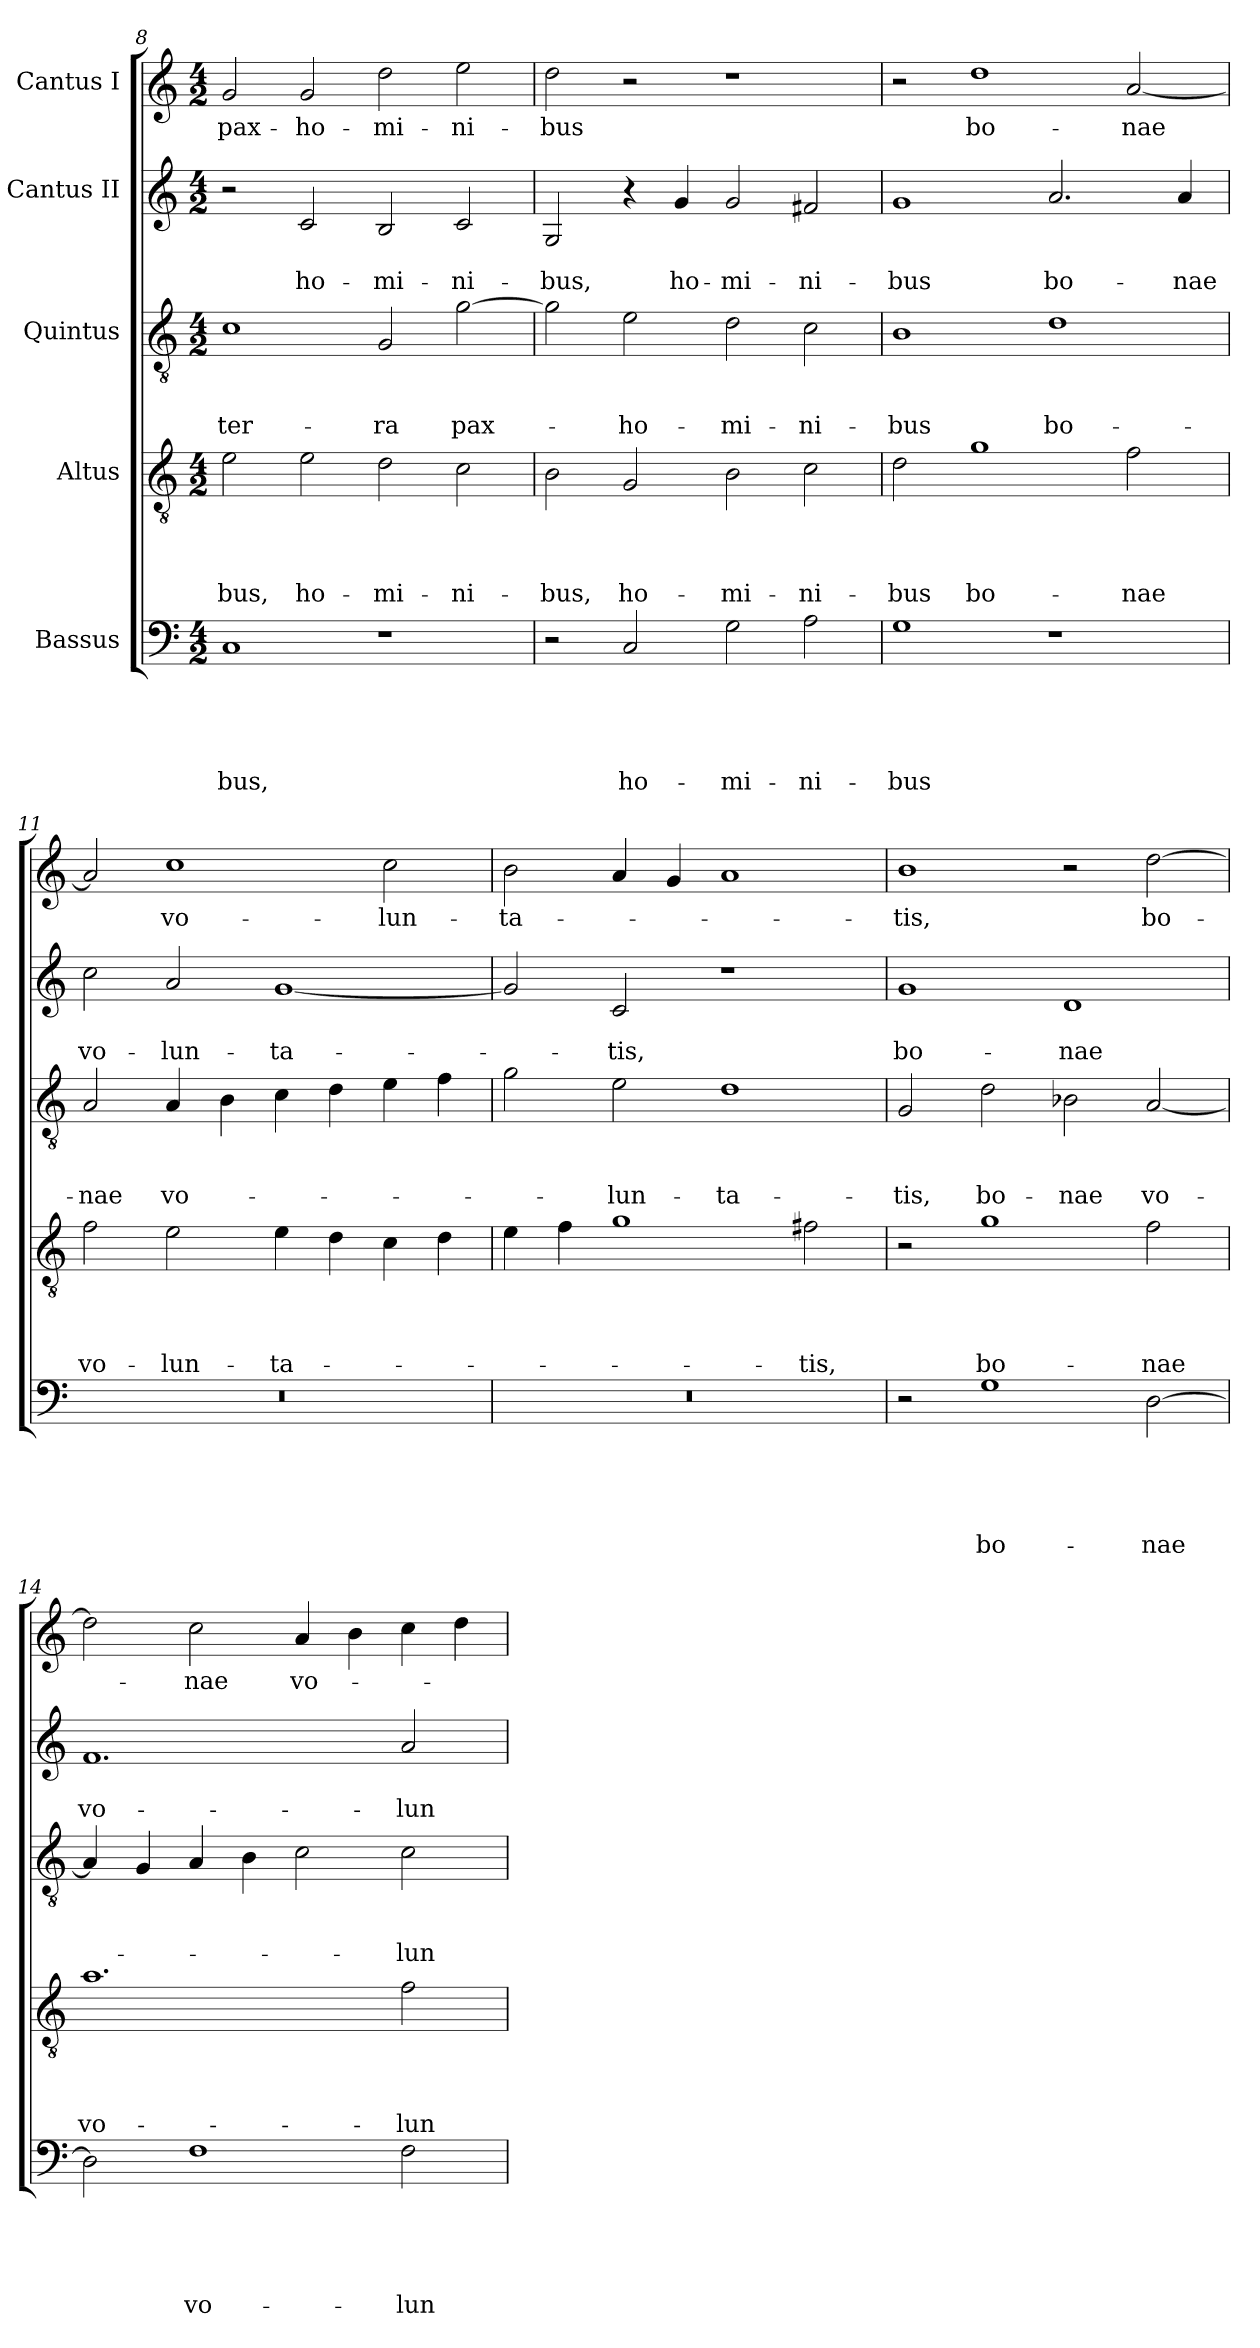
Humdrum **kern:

**kern	**text	**text	**text	**text	**text	**kern	**text	**text	**text	**text	**kern	**text	**text	**text	**kern	**text	**text	**kern	**text
*part5	*part5	*part5	*part5	*part5	*part5	*part4	*part4	*part4	*part4	*part4	*part3	*part3	*part3	*part3	*part2	*part2	*part2	*part1	*part1
*staff5	*staff5	*staff5	*staff5	*staff5	*staff5	*staff4	*staff4	*staff4	*staff4	*staff4	*staff3	*staff3	*staff3	*staff3	*staff2	*staff2	*staff2	*staff1	*staff1
*I"Bassus	*	*	*	*	*	*I"Altus	*	*	*	*	*I"Quintus	*	*	*	*I"Cantus II	*	*	*I"Cantus I	*
*clefF4	*	*	*	*	*	*clefGv2	*	*	*	*	*clefGv2	*	*	*	*clefG2	*	*	*clefG2	*
*k[]	*	*	*	*	*	*k[]	*	*	*	*	*k[]	*	*	*	*k[]	*	*	*k[]	*
*M4/2	*	*	*	*	*	*M4/2	*	*	*	*	*M4/2	*	*	*	*M4/2	*	*	*M4/2	*
=8	=8	=8	=8	=8	=8	=8	=8	=8	=8	=8	=8	=8	=8	=8	=8	=8	=8	=8	=8
1C/	.	.	.	.	-bus,	2e\	.	.	.	-bus,	1c\	.	.	ter-	2r	.	.	2g/	pax-
.	.	.	.	.	.	2e\	.	.	.	ho-	.	.	.	.	2c/	.	ho-	2g/	ho-
1r	.	.	.	.	.	2d\	.	.	.	-mi-	2G/	.	.	-ra	2B/	.	-mi-	2dd\	-mi-
.	.	.	.	.	.	2c\	.	.	.	-ni-	[2g\	.	.	pax-	2c/	.	-ni-	2ee\	-ni-
=9	=9	=9	=9	=9	=9	=9	=9	=9	=9	=9	=9	=9	=9	=9	=9	=9	=9	=9	=9
2r	.	.	.	.	.	2B\	.	.	.	-bus,	2g\]	.	.	.	2G/	.	-bus,	2dd\	-bus
2C/	.	.	.	.	ho-	2G/	.	.	.	ho-	2e\	.	.	ho-	4r	.	.	2r	.
.	.	.	.	.	.	.	.	.	.	.	.	.	.	.	4g/	.	ho-	.	.
2G\	.	.	.	.	-mi-	2B\	.	.	.	-mi-	2d\	.	.	-mi-	2g/	.	-mi-	1r	.
2A\	.	.	.	.	-ni-	2c\	.	.	.	-ni-	2c\	.	.	-ni-	2f#X/	.	-ni-	.	.
=10	=10	=10	=10	=10	=10	=10	=10	=10	=10	=10	=10	=10	=10	=10	=10	=10	=10	=10	=10
1G\	.	.	.	.	-bus	2d\	.	.	.	-bus	1B\	.	.	-bus	1g/	.	-bus	2r	.
.	.	.	.	.	.	1g\	.	.	.	bo-	.	.	.	.	.	.	.	1dd\	bo-
1r	.	.	.	.	.	.	.	.	.	.	1d\	.	.	bo-	2.a/	.	bo-	.	.
.	.	.	.	.	.	2f\	.	.	.	-nae	.	.	.	.	.	.	.	[2a/	-nae
.	.	.	.	.	.	.	.	.	.	.	.	.	.	.	4a/	.	-nae	.	.
=11	=11	=11	=11	=11	=11	=11	=11	=11	=11	=11	=11	=11	=11	=11	=11	=11	=11	=11	=11
0r	.	.	.	.	.	2f\	.	.	.	vo-	2A/	.	.	-nae	2cc\	.	vo-	2a/]	.
.	.	.	.	.	.	2e\	.	.	.	-lun-	4A/	.	.	vo-	2a/	.	-lun-	1cc\	vo-
.	.	.	.	.	.	.	.	.	.	.	4B\	.	.	.	.	.	.	.	.
.	.	.	.	.	.	4e\	.	.	.	-ta-	4c\	.	.	.	[1g/	.	-ta-	.	.
.	.	.	.	.	.	4d\	.	.	.	.	4d\	.	.	.	.	.	.	.	.
.	.	.	.	.	.	4c\	.	.	.	.	4e\	.	.	.	.	.	.	2cc\	-lun-
.	.	.	.	.	.	4d\	.	.	.	.	4f\	.	.	.	.	.	.	.	.
=12	=12	=12	=12	=12	=12	=12	=12	=12	=12	=12	=12	=12	=12	=12	=12	=12	=12	=12	=12
0r	.	.	.	.	.	4e\	.	.	.	.	2g\	.	.	.	2g/]	.	.	2b\	-ta-
.	.	.	.	.	.	4f\	.	.	.	.	.	.	.	.	.	.	.	.	.
.	.	.	.	.	.	1g\	.	.	.	.	2e\	.	.	-lun-	2c/	.	-tis,	4a/	.
.	.	.	.	.	.	.	.	.	.	.	.	.	.	.	.	.	.	4g/	.
.	.	.	.	.	.	.	.	.	.	.	1d\	.	.	-ta-	1r	.	.	1a/	.
.	.	.	.	.	.	2f#X\	.	.	.	-tis,	.	.	.	.	.	.	.	.	.
=13	=13	=13	=13	=13	=13	=13	=13	=13	=13	=13	=13	=13	=13	=13	=13	=13	=13	=13	=13
2r	.	.	.	.	.	2r	.	.	.	.	2G/	.	.	-tis,	1g/	.	bo-	1b\	-tis,
1G\	.	.	.	.	bo-	1g\	.	.	.	bo-	2d\	.	.	bo-	.	.	.	.	.
.	.	.	.	.	.	.	.	.	.	.	2B-X\	.	.	-nae	1d/	.	-nae	2r	.
[2D\	.	.	.	.	-nae	2f\	.	.	.	-nae	[2A/	.	.	vo-	.	.	.	[2dd\	bo-
=14	=14	=14	=14	=14	=14	=14	=14	=14	=14	=14	=14	=14	=14	=14	=14	=14	=14	=14	=14
2D\]	.	.	.	.	.	1.a\	.	.	.	vo-	4A/]	.	.	.	1.f/	.	vo-	2dd\]	.
.	.	.	.	.	.	.	.	.	.	.	4G/	.	.	.	.	.	.	.	.
1F\	.	.	.	.	vo-	.	.	.	.	.	4A/	.	.	.	.	.	.	2cc\	-nae
.	.	.	.	.	.	.	.	.	.	.	4B\	.	.	.	.	.	.	.	.
.	.	.	.	.	.	.	.	.	.	.	2c\	.	.	.	.	.	.	4a/	vo-
.	.	.	.	.	.	.	.	.	.	.	.	.	.	.	.	.	.	4b\	.
2F\	.	.	.	.	-lun-	2f\	.	.	.	-lun-	2c\	.	.	-lun-	2a/	.	-lun-	4cc\	.
.	.	.	.	.	.	.	.	.	.	.	.	.	.	.	.	.	.	4dd\	.
=	=	=	=	=	=	=	=	=	=	=	=	=	=	=	=	=	=	=	=
*-	*-	*-	*-	*-	*-	*-	*-	*-	*-	*-	*-	*-	*-	*-	*-	*-	*-	*-	*-
